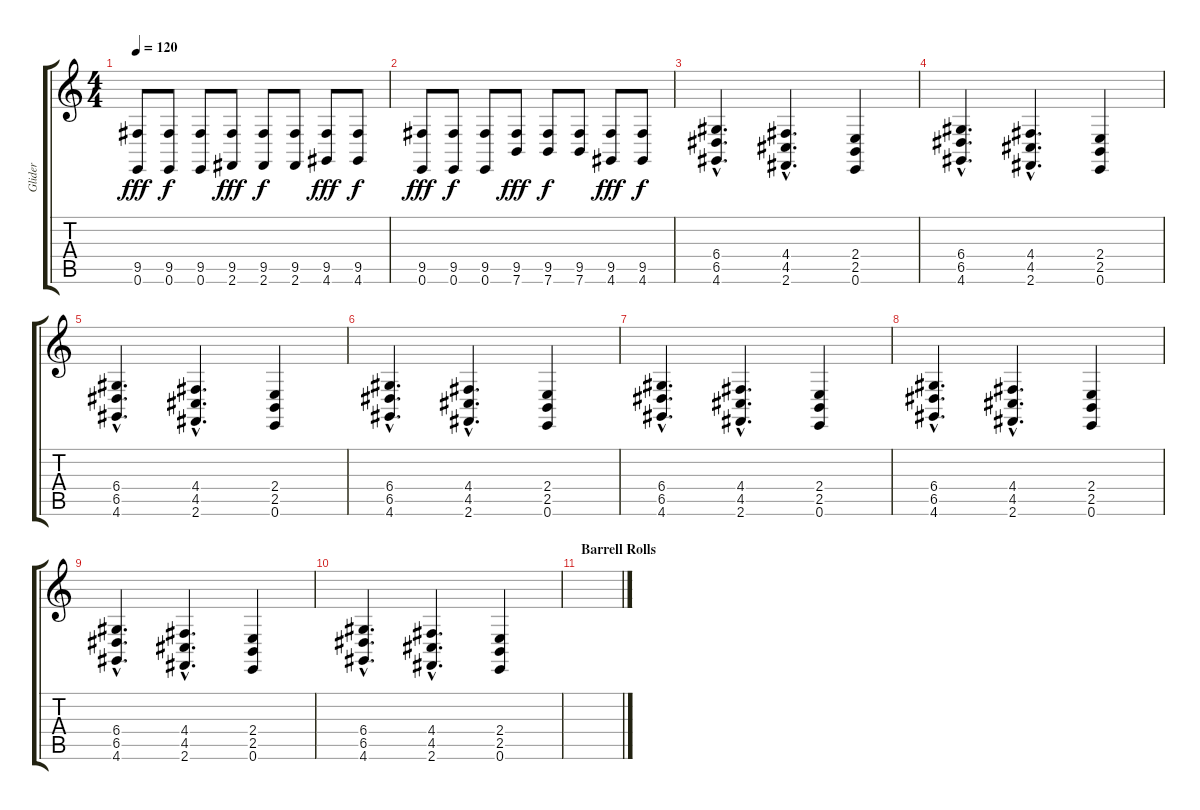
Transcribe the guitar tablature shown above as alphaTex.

\track ("Glider" "Glider") {instrument brightacousticpiano}
\staff {score tabs}
\tuning (E4 B3 G3 D3 A2 E2) {hide}
\ts (4 4)
\tempo 120
\clef g2
\ks c
(9.5 0.6).8{dy fff} (9.5 0.6).8{dy f} (9.5 0.6).8 (9.5 2.6).8{dy fff} (9.5 2.6).8{dy f} (9.5 2.6).8 (9.5 4.6).8{dy fff} (9.5 4.6).8{dy f} |
(9.5 0.6).8{dy fff} (9.5 0.6).8{dy f} (9.5 0.6).8 (9.5 7.6).8{dy fff} (9.5 7.6).8{dy f} (9.5 7.6).8 (9.5 4.6).8{dy fff} (9.5 4.6).8{dy f} |
(6.4{hac} 6.5{hac} 4.6{hac}).4{d instrument electricgrandpiano} (4.4{hac} 4.5{hac} 2.6{hac}).4{d} (2.4 2.5 0.6).4 |
(6.4{hac} 6.5{hac} 4.6{hac}).4{d} (4.4{hac} 4.5{hac} 2.6{hac}).4{d} (2.4 2.5 0.6).4 |
(6.4{hac} 6.5{hac} 4.6{hac}).4{d} (4.4{hac} 4.5{hac} 2.6{hac}).4{d} (2.4 2.5 0.6).4 |
(6.4{hac} 6.5{hac} 4.6{hac}).4{d} (4.4{hac} 4.5{hac} 2.6{hac}).4{d} (2.4 2.5 0.6).4 |
(6.4{hac} 6.5{hac} 4.6{hac}).4{d} (4.4{hac} 4.5{hac} 2.6{hac}).4{d} (2.4 2.5 0.6).4 |
(6.4{hac} 6.5{hac} 4.6{hac}).4{d} (4.4{hac} 4.5{hac} 2.6{hac}).4{d} (2.4 2.5 0.6).4 |
(6.4{hac} 6.5{hac} 4.6{hac}).4{d} (4.4{hac} 4.5{hac} 2.6{hac}).4{d} (2.4 2.5 0.6).4 |
(6.4{hac} 6.5{hac} 4.6{hac}).4{d} (4.4{hac} 4.5{hac} 2.6{hac}).4{d} (2.4 2.5 0.6).4 |
\section ("" "Barrell Rolls")
